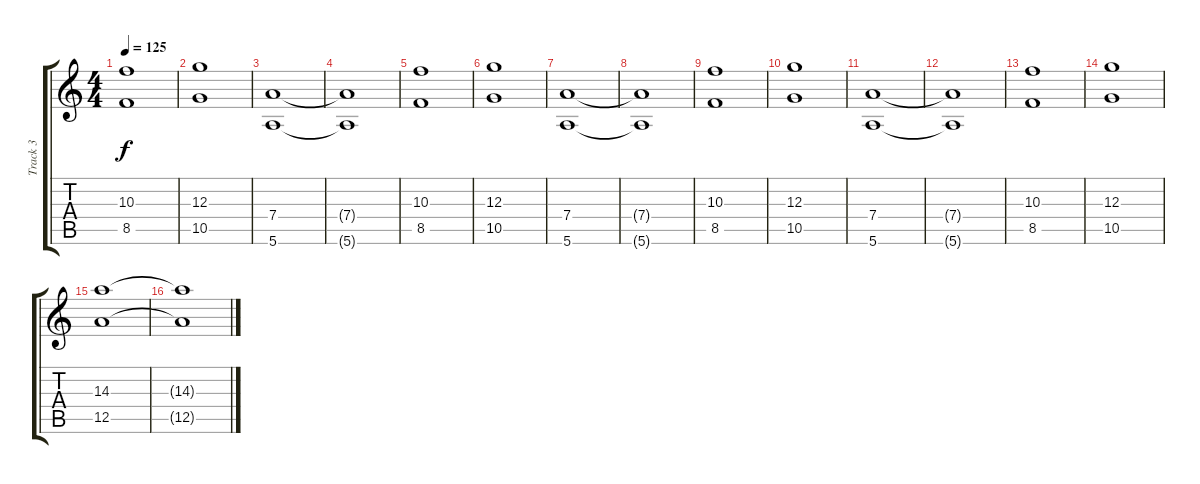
\track ("Track 3" "Track 3") {instrument overdrivenguitar}
\staff {score tabs}
\tuning (E4 B3 G3 D3 A2 E2) {hide}
\ts (4 4)
\tempo 125
\clef g2
\ks c
(10.3 8.5).1{dy f} |
(12.3 10.5).1 |
(7.4 5.6).1 |
(7.4{t} 5.6{t}).1 |
(10.3 8.5).1 |
(12.3 10.5).1 |
(7.4 5.6).1 |
(7.4{t} 5.6{t}).1 |
(10.3 8.5).1 |
(12.3 10.5).1 |
(7.4 5.6).1 |
(7.4{t} 5.6{t}).1 |
(10.3 8.5).1 |
(12.3 10.5).1 |
(14.3 12.5).1 |
(14.3{t} 12.5{t}).1
